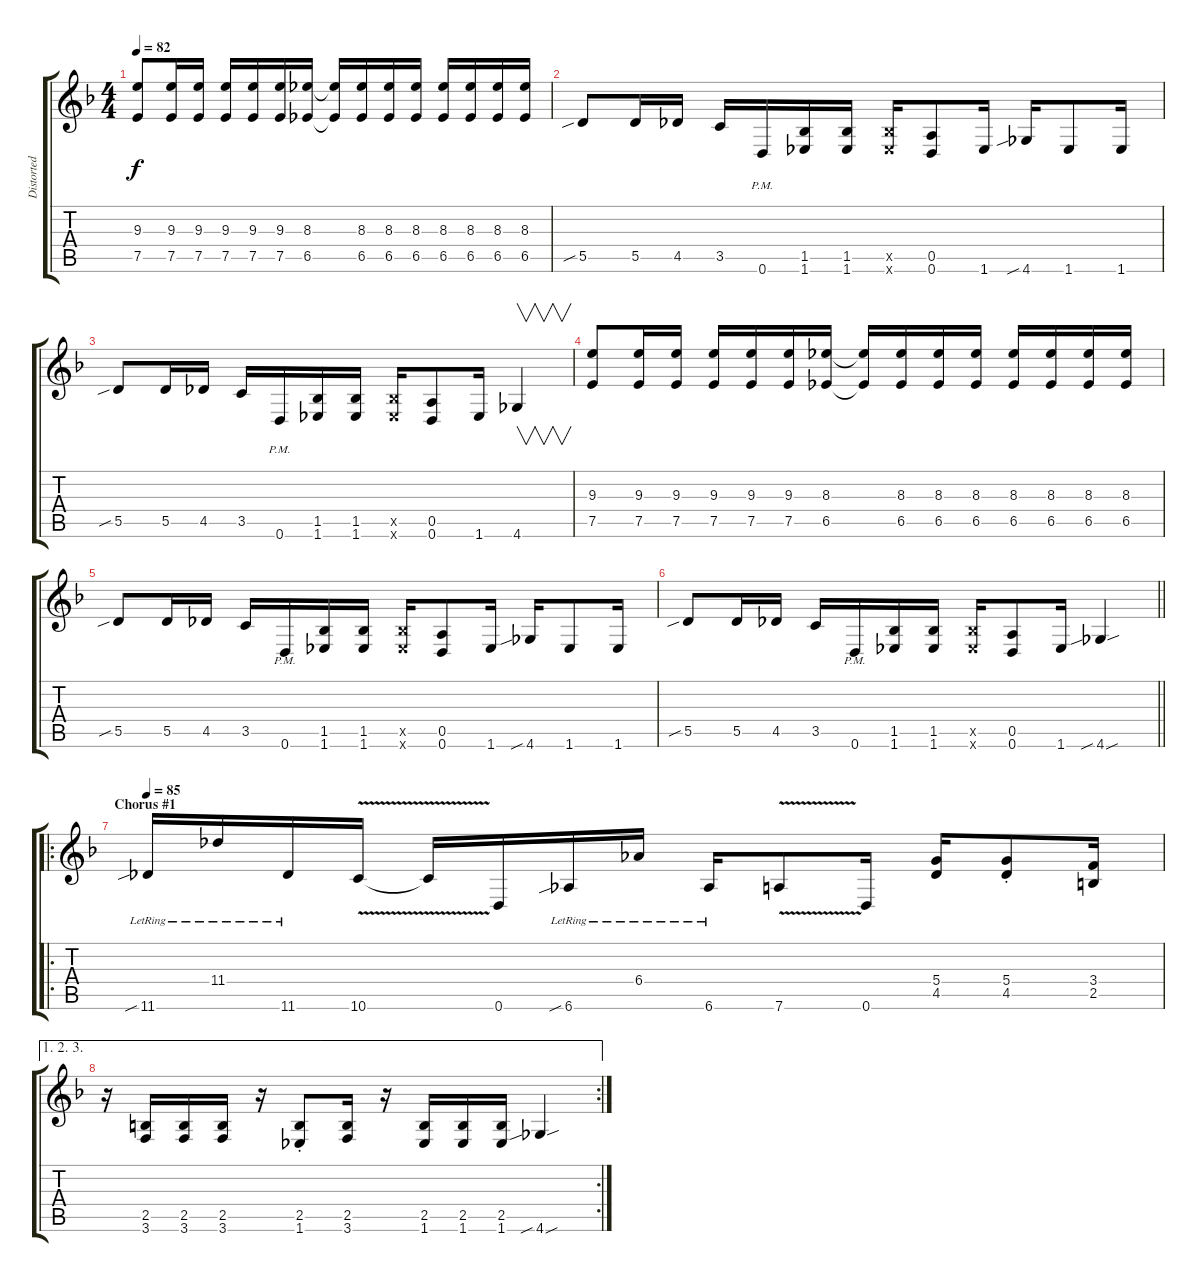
\track ("Distorted Guitar 1" "Distorted ") {instrument distortionguitar}
\staff {score tabs}
\tuning (E4 B3 G3 D3 A2 D2) {hide}
\ts (4 4)
\tempo 82
\clef g2
\ks f
(9.3 7.5).8{dy f} (9.3 7.5).16 (9.3 7.5).16 (9.3 7.5).16 (9.3 7.5).16 (9.3 7.5).16 (8.3 6.5).16 (8.3{t} 6.5{t}).16 (8.3 6.5).16 (8.3 6.5).16 (8.3 6.5).16 (8.3 6.5).16 (8.3 6.5).16 (8.3 6.5).16 (8.3 6.5).16 |
5.5{sib}.8 5.5.16 4.5.16 3.5.16 0.6{pm}.16 (1.5 1.6).16 (1.5 1.6).16 (1.5{x} 1.6{x}).16 (0.5 0.6).8 1.6.16 4.6{sib}.16 1.6.8 1.6.16 |
5.5{sib}.8 5.5.16 4.5.16 3.5.16 0.6{pm}.16 (1.5 1.6).16 (1.5 1.6).16 (1.5{x} 1.6{x}).16 (0.5 0.6).8 1.6.16 4.6.4{v} |
(9.3 7.5).8 (9.3 7.5).16 (9.3 7.5).16 (9.3 7.5).16 (9.3 7.5).16 (9.3 7.5).16 (8.3 6.5).16 (8.3{t} 6.5{t}).16 (8.3 6.5).16 (8.3 6.5).16 (8.3 6.5).16 (8.3 6.5).16 (8.3 6.5).16 (8.3 6.5).16 (8.3 6.5).16 |
5.5{sib}.8 5.5.16 4.5.16 3.5.16 0.6{pm}.16 (1.5 1.6).16 (1.5 1.6).16 (1.5{x} 1.6{x}).16 (0.5 0.6).8 1.6.16 4.6{sib}.16 1.6.8 1.6.16 |
\barLineRight lightlight
5.5{sib}.8 5.5.16 4.5.16 3.5.16 0.6{pm}.16 (1.5 1.6).16 (1.5 1.6).16 (1.5{x} 1.6{x}).16 (0.5 0.6).8 1.6.16 4.6{sib sou}.4 |
\ro
\section ("" "Chorus #1")
\tempo 85
11.6{sib lr}.16 11.4{lr}.16 11.6{lr}.16 10.6{v}.16 10.6{v t}.16 0.6.16 6.6{sib lr}.16 6.4{lr}.16 6.6{lr}.16 7.6{v}.8 0.6.16 (5.4 4.5).16 (5.4{st} 4.5{st}).8 (3.4 2.5).16 |
\ae (1 2 3)
\rc 2
r.16 (2.5 3.6).16 (2.5 3.6).16 (2.5 3.6).16 r.16 (2.5{st} 1.6{st}).8 (2.5 3.6).16 r.16 (2.5 1.6).16 (2.5 1.6).16 (2.5 1.6).16 4.6{sib sou}.4
